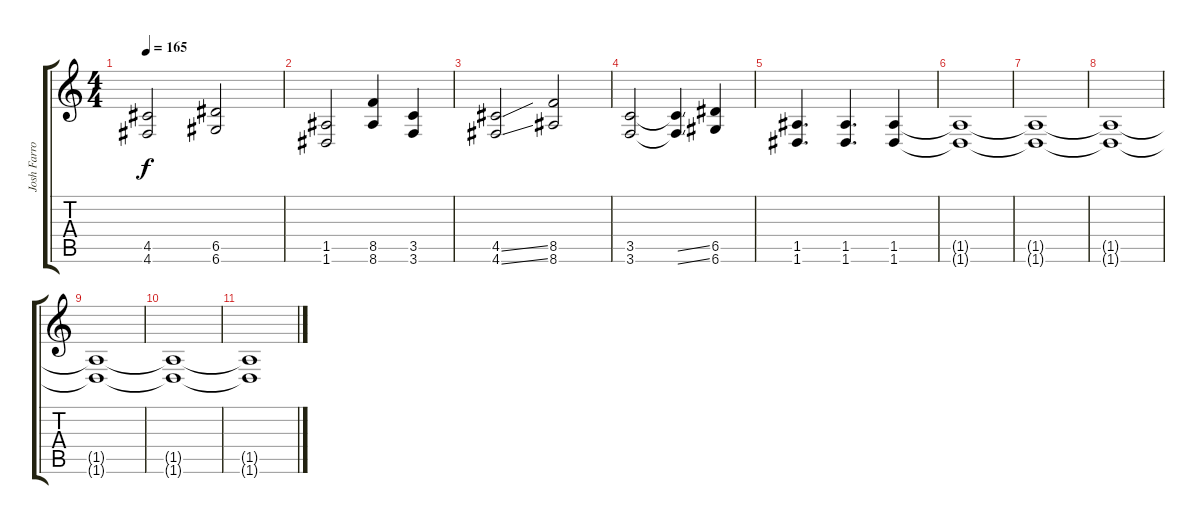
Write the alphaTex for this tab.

\track ("Josh Farro (Rhythm Guitar/Left)" "Josh Farro") {instrument distortionguitar}
\staff {score tabs}
\tuning (E4 B3 G3 D3 A2 D2) {hide}
\ts (4 4)
\tempo 165
\clef g2
\ks c
(4.5 4.6).2{dy f} (6.5 6.6).2 |
(1.5 1.6).2 (8.5 8.6).4 (3.5 3.6).4 |
(4.5{ss} 4.6{ss}).2 (8.5 8.6).2 |
(3.5 3.6).2 (3.5{ss t} 3.6{ss t}).4 (6.5 6.6).4 |
(1.5 1.6).4{d} (1.5 1.6).4{d} (1.5 1.6).4 |
(1.5{t} 1.6{t}).1 |
(1.5{t} 1.6{t}).1 |
(1.5{t} 1.6{t}).1{volume 0} |
(1.5{t} 1.6{t}).1 |
(1.5{t} 1.6{t}).1 |
(1.5{t} 1.6{t}).1
